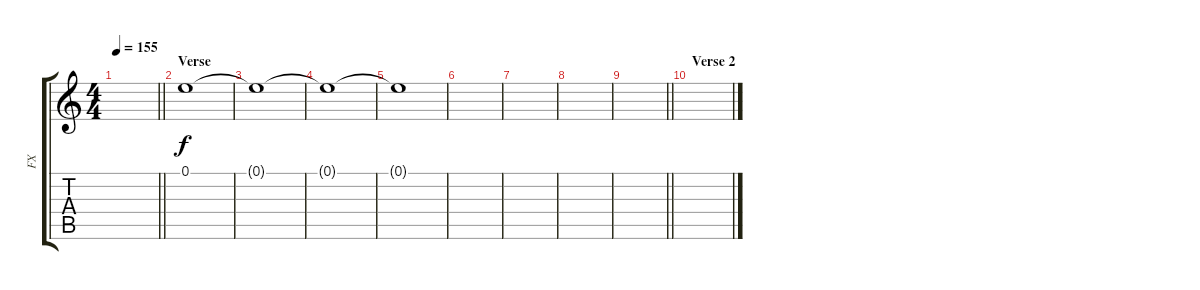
\track ("FX" "FX") {instrument distortionguitar}
\staff {score tabs}
\tuning (E4 B3 G3 D3 A2 E2) {hide}
\ts (4 4)
\tempo 155
\clef g2
\barLineRight lightlight
\ks c
|
\section ("" "Verse ")
0.1.1 |
0.1{t}.1 |
0.1{t}.1 |
0.1{t}.1 |
|
|
|
\barLineRight lightlight
|
\section ("" "Verse 2")
